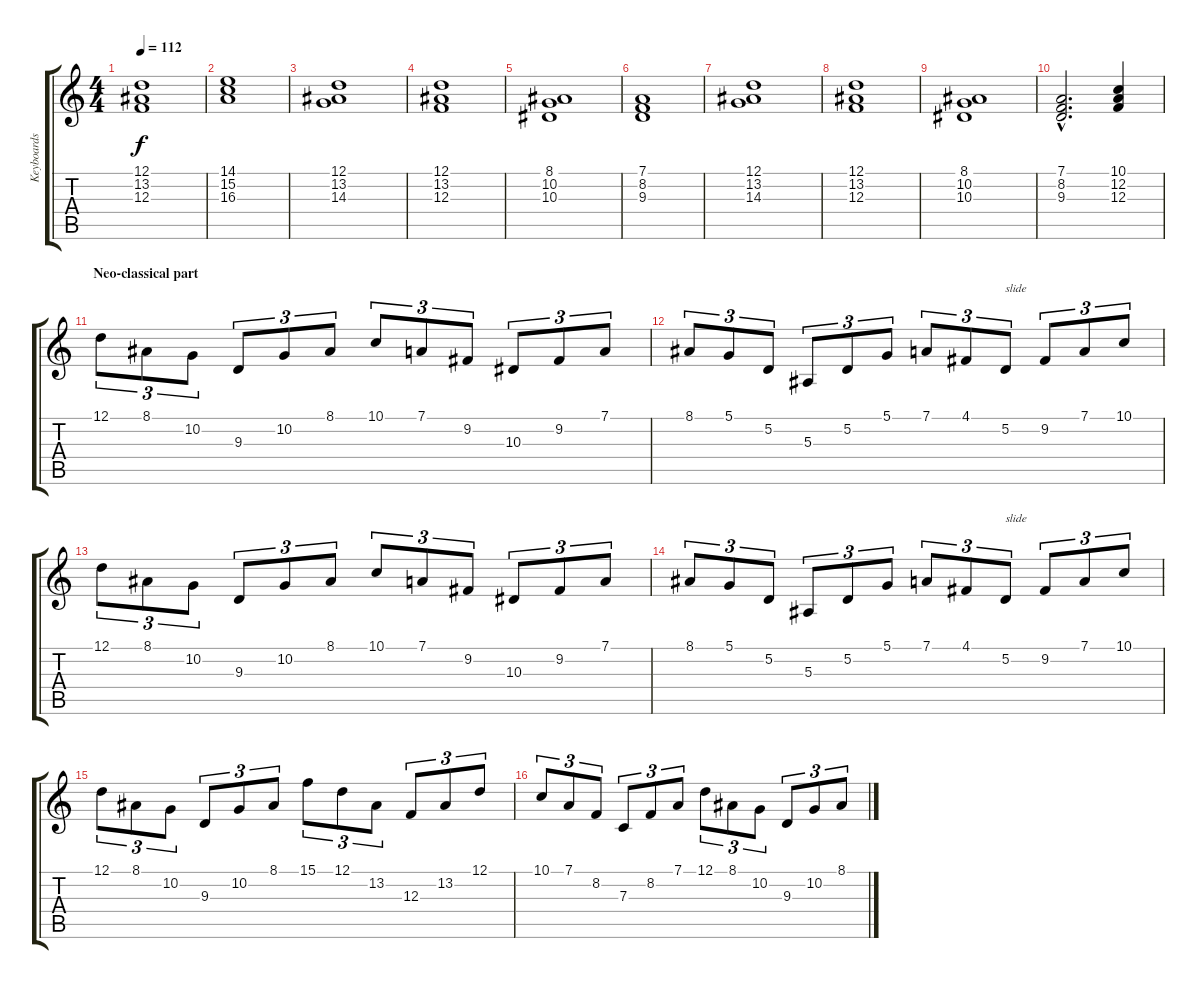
\track ("Keyboards" "Keyboards") {instrument clarinet}
\staff {score tabs}
\tuning (D4 A3 F3 C3 G2 D2) {hide}
\ts (4 4)
\tempo 112
\clef g2
\ks c
(12.1 13.2 12.3).1{dy f} |
(14.1 15.2 16.3).1 |
(12.1 13.2 14.3).1{volume 12 balance 14 instrument pad8sweep} |
(12.1 13.2 12.3).1 |
(8.1 10.2 10.3).1 |
(7.1 8.2 9.3).1 |
(12.1 13.2 14.3).1{volume 12 balance 14 instrument pad8sweep} |
(12.1 13.2 12.3).1 |
(8.1 10.2 10.3).1 |
(7.1{hac} 8.2{hac} 9.3{hac}).2{d} (10.1 12.2 12.3).4 |
\section ("" "Neo-classical part")
12.1.8{tu (3 2) volume 15 instrument harpsichord} 8.1.8{tu (3 2)} 10.2.8{tu (3 2)} 9.3.8{tu (3 2)} 10.2.8{tu (3 2)} 8.1.8{tu (3 2)} 10.1.8{tu (3 2)} 7.1.8{tu (3 2)} 9.2.8{tu (3 2)} 10.3.8{tu (3 2)} 9.2.8{tu (3 2)} 7.1.8{tu (3 2)} |
8.1.8{tu (3 2)} 5.1.8{tu (3 2)} 5.2.8{tu (3 2)} 5.3.8{tu (3 2)} 5.2.8{tu (3 2)} 5.1.8{tu (3 2)} 7.1.8{tu (3 2)} 4.1.8{tu (3 2)} 5.2.8{tu (3 2) txt "slide"} 9.2.8{tu (3 2)} 7.1.8{tu (3 2)} 10.1.8{tu (3 2)} |
12.1.8{tu (3 2)} 8.1.8{tu (3 2)} 10.2.8{tu (3 2)} 9.3.8{tu (3 2)} 10.2.8{tu (3 2)} 8.1.8{tu (3 2)} 10.1.8{tu (3 2)} 7.1.8{tu (3 2)} 9.2.8{tu (3 2)} 10.3.8{tu (3 2)} 9.2.8{tu (3 2)} 7.1.8{tu (3 2)} |
8.1.8{tu (3 2)} 5.1.8{tu (3 2)} 5.2.8{tu (3 2)} 5.3.8{tu (3 2)} 5.2.8{tu (3 2)} 5.1.8{tu (3 2)} 7.1.8{tu (3 2)} 4.1.8{tu (3 2)} 5.2.8{tu (3 2) txt "slide"} 9.2.8{tu (3 2)} 7.1.8{tu (3 2)} 10.1.8{tu (3 2)} |
12.1.8{tu (3 2)} 8.1.8{tu (3 2)} 10.2.8{tu (3 2)} 9.3.8{tu (3 2)} 10.2.8{tu (3 2)} 8.1.8{tu (3 2)} 15.1.8{tu (3 2)} 12.1.8{tu (3 2)} 13.2.8{tu (3 2)} 12.3.8{tu (3 2)} 13.2.8{tu (3 2)} 12.1.8{tu (3 2)} |
10.1.8{tu (3 2)} 7.1.8{tu (3 2)} 8.2.8{tu (3 2)} 7.3.8{tu (3 2)} 8.2.8{tu (3 2)} 7.1.8{tu (3 2)} 12.1.8{tu (3 2)} 8.1.8{tu (3 2)} 10.2.8{tu (3 2)} 9.3.8{tu (3 2)} 10.2.8{tu (3 2)} 8.1.8{tu (3 2)}
